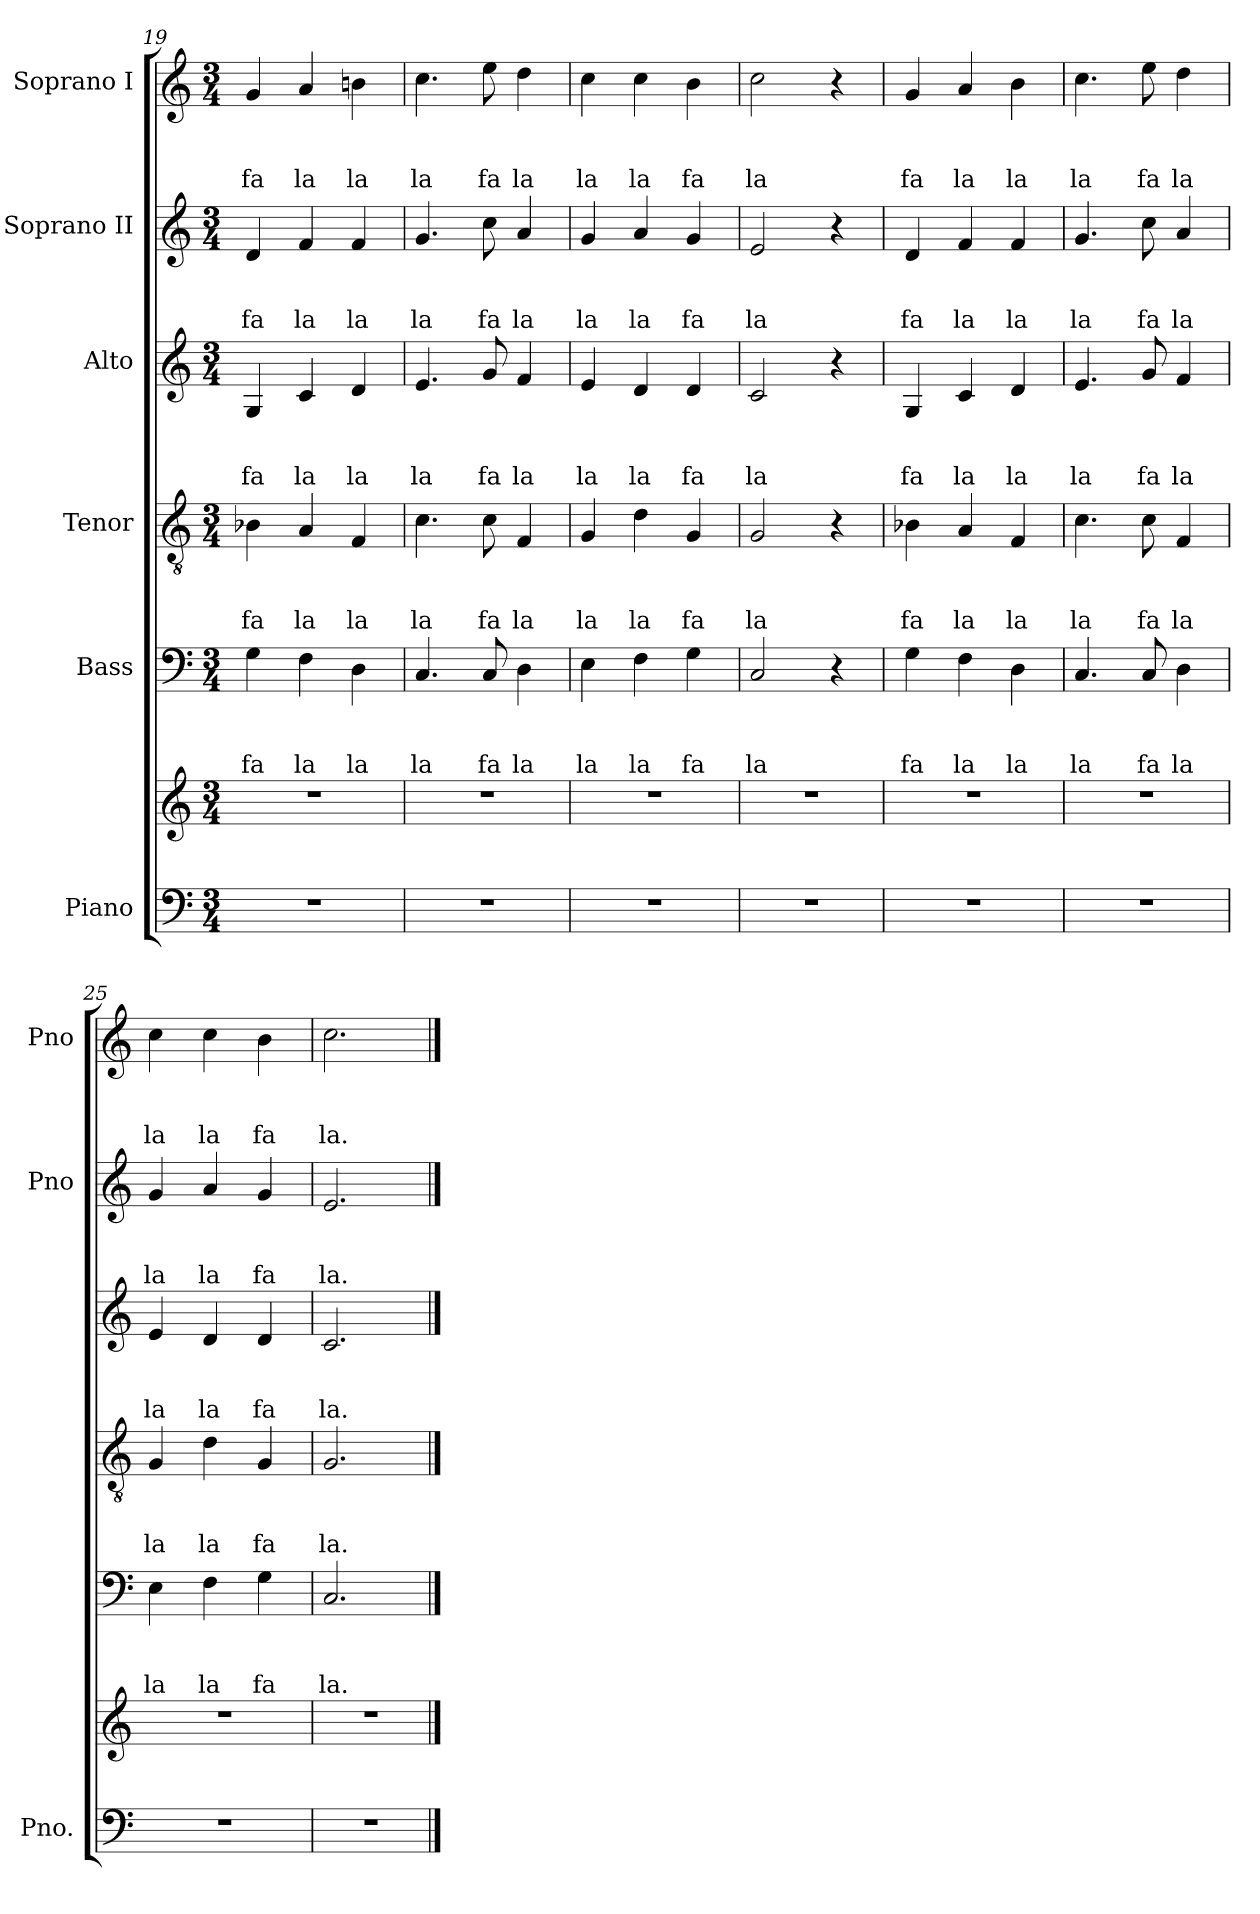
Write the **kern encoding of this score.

**kern	**kern	**kern	**text	**text	**text	**kern	**text	**text	**text	**kern	**text	**text	**text	**kern	**text	**text	**text	**kern	**text	**text	**text
*part6	*part6	*part5	*part5	*part5	*part5	*part4	*part4	*part4	*part4	*part3	*part3	*part3	*part3	*part2	*part2	*part2	*part2	*part1	*part1	*part1	*part1
*staff7	*staff6	*staff5	*staff5	*staff5	*staff5	*staff4	*staff4	*staff4	*staff4	*staff3	*staff3	*staff3	*staff3	*staff2	*staff2	*staff2	*staff2	*staff1	*staff1	*staff1	*staff1
*I"Piano	*	*I"Bass	*	*	*	*I"Tenor	*	*	*	*I"Alto	*	*	*	*I"Soprano II	*	*	*	*I"Soprano I	*	*	*
*I'Pno.	*	*	*	*	*	*	*	*	*	*	*	*	*	*I'Pno	*	*	*	*I'Pno	*	*	*
*clefF4	*clefG2	*clefF4	*	*	*	*clefGv2	*	*	*	*clefG2	*	*	*	*clefG2	*	*	*	*clefG2	*	*	*
*k[]	*k[]	*k[]	*	*	*	*k[]	*	*	*	*k[]	*	*	*	*k[]	*	*	*	*k[]	*	*	*
*C:	*C:	*C:	*	*	*	*C:	*	*	*	*C:	*	*	*	*C:	*	*	*	*C:	*	*	*
*M3/4	*M3/4	*M3/4	*	*	*	*M3/4	*	*	*	*M3/4	*	*	*	*M3/4	*	*	*	*M3/4	*	*	*
=19	=19	=19	=19	=19	=19	=19	=19	=19	=19	=19	=19	=19	=19	=19	=19	=19	=19	=19	=19	=19	=19
2.r	2.r	4G\	.	.	fa	4B-X\	.	.	fa	4G/	.	.	fa	4d/	.	.	fa	4g/	.	.	fa
.	.	4F\	.	.	la	4A/	.	.	la	4c/	.	.	la	4f/	.	.	la	4a/	.	.	la
.	.	4D\	.	.	la	4F/	.	.	la	4d/	.	.	la	4f/	.	.	la	4bn\	.	.	la
!!LO:LB:g=z
=20	=20	=20	=20	=20	=20	=20	=20	=20	=20	=20	=20	=20	=20	=20	=20	=20	=20	=20	=20	=20	=20
2.r	2.r	4.C/	.	.	la	4.c\	.	.	la	4.e/	.	.	la	4.g/	.	.	la	4.cc\	.	.	la
.	.	8C/	.	.	fa	8c\	.	.	fa	8g/	.	.	fa	8cc\	.	.	fa	8ee\	.	.	fa
.	.	4D\	.	.	la	4F/	.	.	la	4f/	.	.	la	4a/	.	.	la	4dd\	.	.	la
=21	=21	=21	=21	=21	=21	=21	=21	=21	=21	=21	=21	=21	=21	=21	=21	=21	=21	=21	=21	=21	=21
2.r	2.r	4E\	.	.	la	4G/	.	.	la	4e/	.	.	la	4g/	.	.	la	4cc\	.	.	la
.	.	4F\	.	.	la	4d\	.	.	la	4d/	.	.	la	4a/	.	.	la	4cc\	.	.	la
.	.	4G\	.	.	fa	4G/	.	.	fa	4d/	.	.	fa	4g/	.	.	fa	4b\	.	.	fa
=22	=22	=22	=22	=22	=22	=22	=22	=22	=22	=22	=22	=22	=22	=22	=22	=22	=22	=22	=22	=22	=22
2.r	2.r	2C/	.	.	la	2G/	.	.	la	2c/	.	.	la	2e/	.	.	la	2cc\	.	.	la
.	.	4r	.	.	.	4r	.	.	.	4r	.	.	.	4r	.	.	.	4r	.	.	.
=23	=23	=23	=23	=23	=23	=23	=23	=23	=23	=23	=23	=23	=23	=23	=23	=23	=23	=23	=23	=23	=23
2.r	2.r	4G\	.	.	fa	4B-X\	.	.	fa	4G/	.	.	fa	4d/	.	.	fa	4g/	.	.	fa
.	.	4F\	.	.	la	4A/	.	.	la	4c/	.	.	la	4f/	.	.	la	4a/	.	.	la
.	.	4D\	.	.	la	4F/	.	.	la	4d/	.	.	la	4f/	.	.	la	4b\	.	.	la
=24	=24	=24	=24	=24	=24	=24	=24	=24	=24	=24	=24	=24	=24	=24	=24	=24	=24	=24	=24	=24	=24
2.r	2.r	4.C/	.	.	la	4.c\	.	.	la	4.e/	.	.	la	4.g/	.	.	la	4.cc\	.	.	la
.	.	8C/	.	.	fa	8c\	.	.	fa	8g/	.	.	fa	8cc\	.	.	fa	8ee\	.	.	fa
.	.	4D\	.	.	la	4F/	.	.	la	4f/	.	.	la	4a/	.	.	la	4dd\	.	.	la
=25	=25	=25	=25	=25	=25	=25	=25	=25	=25	=25	=25	=25	=25	=25	=25	=25	=25	=25	=25	=25	=25
2.r	2.r	4E\	.	.	la	4G/	.	.	la	4e/	.	.	la	4g/	.	.	la	4cc\	.	.	la
.	.	4F\	.	.	la	4d\	.	.	la	4d/	.	.	la	4a/	.	.	la	4cc\	.	.	la
.	.	4G\	.	.	fa	4G/	.	.	fa	4d/	.	.	fa	4g/	.	.	fa	4b\	.	.	fa
=26	=26	=26	=26	=26	=26	=26	=26	=26	=26	=26	=26	=26	=26	=26	=26	=26	=26	=26	=26	=26	=26
2.r	2.r	2.C/	.	.	la.	2.G/	.	.	la.	2.c/	.	.	la.	2.e/	.	.	la.	2.cc\	.	.	la.
==	==	==	==	==	==	==	==	==	==	==	==	==	==	==	==	==	==	==	==	==	==
*-	*-	*-	*-	*-	*-	*-	*-	*-	*-	*-	*-	*-	*-	*-	*-	*-	*-	*-	*-	*-	*-
